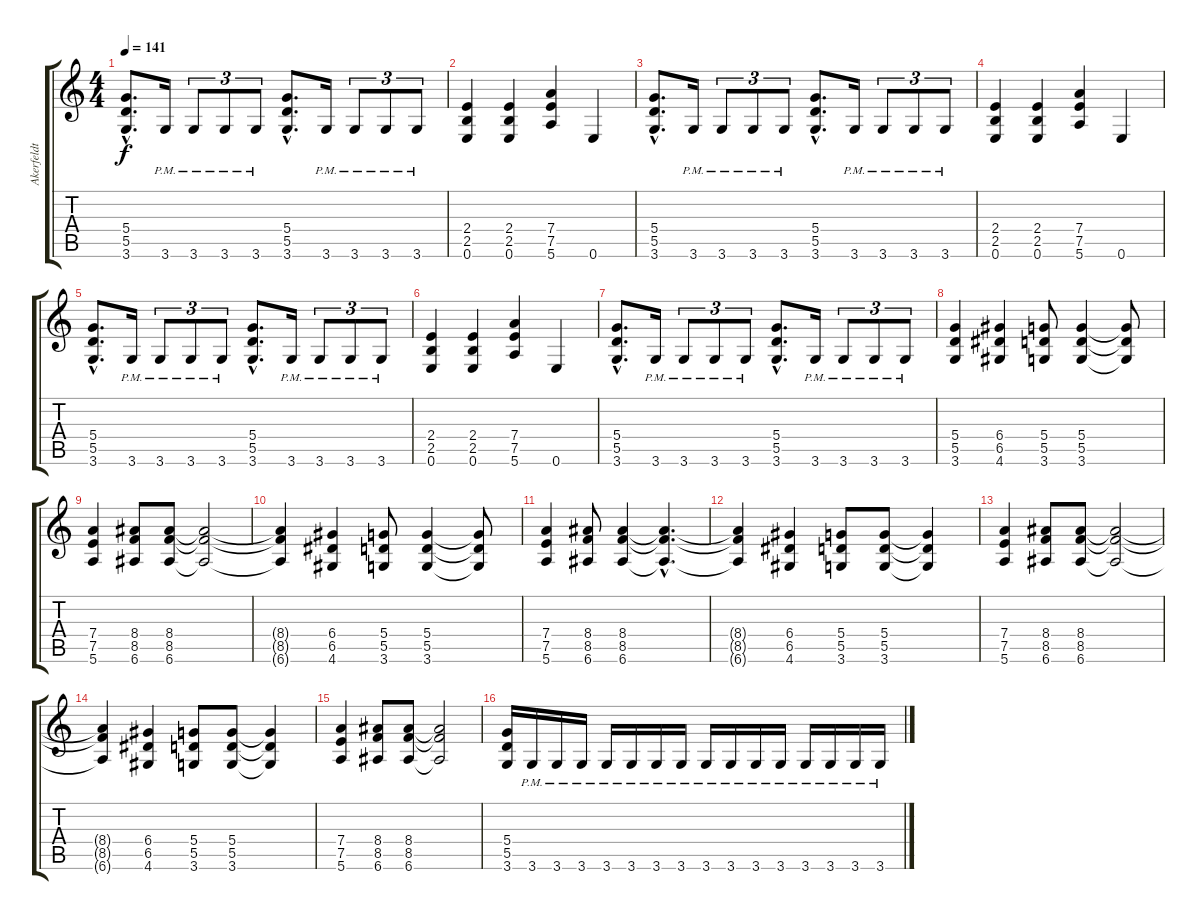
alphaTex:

\track ("Akerfeldt" "Akerfeldt") {instrument overdrivenguitar}
\staff {score tabs}
\tuning (E4 B3 G3 D3 A2 E2) {hide}
\ts (4 4)
\tempo 141
\clef g2
\ks c
(5.4{hac} 5.5{hac} 3.6{hac}).8{d dy f} 3.6{pm}.16 3.6{pm}.8{tu (3 2)} 3.6{pm}.8{tu (3 2)} 3.6{pm}.8{tu (3 2)} (5.4{hac} 5.5{hac} 3.6{hac}).8{d} 3.6{pm}.16 3.6{pm}.8{tu (3 2)} 3.6{pm}.8{tu (3 2)} 3.6{pm}.8{tu (3 2)} |
(2.4 2.5 0.6).4 (2.4 2.5 0.6).4 (7.4 7.5 5.6).4 0.6.4 |
(5.4{hac} 5.5{hac} 3.6{hac}).8{d} 3.6{pm}.16 3.6{pm}.8{tu (3 2)} 3.6{pm}.8{tu (3 2)} 3.6{pm}.8{tu (3 2)} (5.4{hac} 5.5{hac} 3.6{hac}).8{d} 3.6{pm}.16 3.6{pm}.8{tu (3 2)} 3.6{pm}.8{tu (3 2)} 3.6{pm}.8{tu (3 2)} |
(2.4 2.5 0.6).4 (2.4 2.5 0.6).4 (7.4 7.5 5.6).4 0.6.4 |
(5.4{hac} 5.5{hac} 3.6{hac}).8{d} 3.6{pm}.16 3.6{pm}.8{tu (3 2)} 3.6{pm}.8{tu (3 2)} 3.6{pm}.8{tu (3 2)} (5.4{hac} 5.5{hac} 3.6{hac}).8{d} 3.6{pm}.16 3.6{pm}.8{tu (3 2)} 3.6{pm}.8{tu (3 2)} 3.6{pm}.8{tu (3 2)} |
(2.4 2.5 0.6).4 (2.4 2.5 0.6).4 (7.4 7.5 5.6).4 0.6.4 |
(5.4{hac} 5.5{hac} 3.6{hac}).8{d} 3.6{pm}.16 3.6{pm}.8{tu (3 2)} 3.6{pm}.8{tu (3 2)} 3.6{pm}.8{tu (3 2)} (5.4{hac} 5.5{hac} 3.6{hac}).8{d} 3.6{pm}.16 3.6{pm}.8{tu (3 2)} 3.6{pm}.8{tu (3 2)} 3.6{pm}.8{tu (3 2)} |
(5.4 5.5 3.6).4 (6.4 6.5 4.6).4 (5.4 5.5 3.6).8 (5.4 5.5 3.6).4 (5.4{t} 5.5{t} 3.6{t}).8 |
(7.4 7.5 5.6).4 (8.4 8.5 6.6).8 (8.4 8.5 6.6).8 (8.4{t} 8.5{t} 6.6{t}).2 |
(8.4{t} 8.5{t} 6.6{t}).4 (6.4 6.5 4.6).4 (5.4 5.5 3.6).8 (5.4 5.5 3.6).4 (5.4{t} 5.5{t} 3.6{t}).8 |
(7.4 7.5 5.6).4 (8.4 8.5 6.6).8 (8.4 8.5 6.6).4 (8.4{hac t} 8.5{hac t} 6.6{hac t}).4{d} |
(8.4{t} 8.5{t} 6.6{t}).4 (6.4 6.5 4.6).4 (5.4 5.5 3.6).8 (5.4 5.5 3.6).8 (5.4{t} 5.5{t} 3.6{t}).4 |
(7.4 7.5 5.6).4 (8.4 8.5 6.6).8 (8.4 8.5 6.6).8 (8.4{t} 8.5{t} 6.6{t}).2 |
(8.4{t} 8.5{t} 6.6{t}).4 (6.4 6.5 4.6).4 (5.4 5.5 3.6).8 (5.4 5.5 3.6).8 (5.4{t} 5.5{t} 3.6{t}).4 |
(7.4 7.5 5.6).4 (8.4 8.5 6.6).8 (8.4 8.5 6.6).8 (8.4{t} 8.5{t} 6.6{t}).2 |
(5.4 5.5 3.6).16 3.6{pm}.16 3.6{pm}.16 3.6{pm}.16 3.6{pm}.16 3.6{pm}.16 3.6{pm}.16 3.6{pm}.16 3.6{pm}.16 3.6{pm}.16 3.6{pm}.16 3.6{pm}.16 3.6{pm}.16 3.6{pm}.16 3.6{pm}.16 3.6{pm}.16
